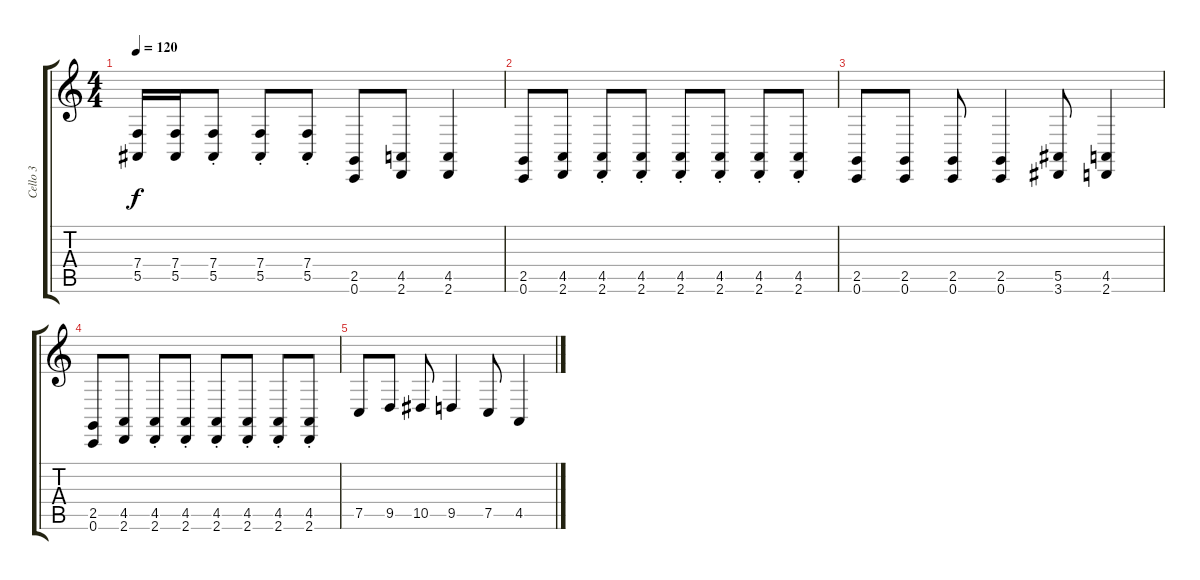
\track ("Cello 3" "Cello 3") {instrument cello}
\staff {score tabs}
\tuning (C4 G3 Eb3 Bb2 F2 C2) {hide}
\ts (4 4)
\tempo 120
\clef g2
\ks c
(7.4 5.5).16{dy f} (7.4 5.5).16 (7.4{st} 5.5{st}).8 (7.4{st} 5.5{st}).8 (7.4{st} 5.5{st}).8 (2.5 0.6).8 (4.5 2.6).8 (4.5 2.6).4 |
(2.5 0.6).8 (4.5 2.6).8 (4.5{st} 2.6{st}).8 (4.5{st} 2.6{st}).8 (4.5{st} 2.6{st}).8 (4.5{st} 2.6{st}).8 (4.5{st} 2.6{st}).8 (4.5{st} 2.6{st}).8 |
(2.5 0.6).8 (2.5 0.6).8 (2.5 0.6).8 (2.5 0.6).4 (5.5 3.6).8 (4.5 2.6).4 |
(2.5 0.6).8 (4.5 2.6).8 (4.5{st} 2.6{st}).8 (4.5{st} 2.6{st}).8 (4.5{st} 2.6{st}).8 (4.5{st} 2.6{st}).8 (4.5{st} 2.6{st}).8 (4.5{st} 2.6{st}).8 |
7.5.8 9.5.8 10.5.8 9.5.4 7.5.8 4.5.4
